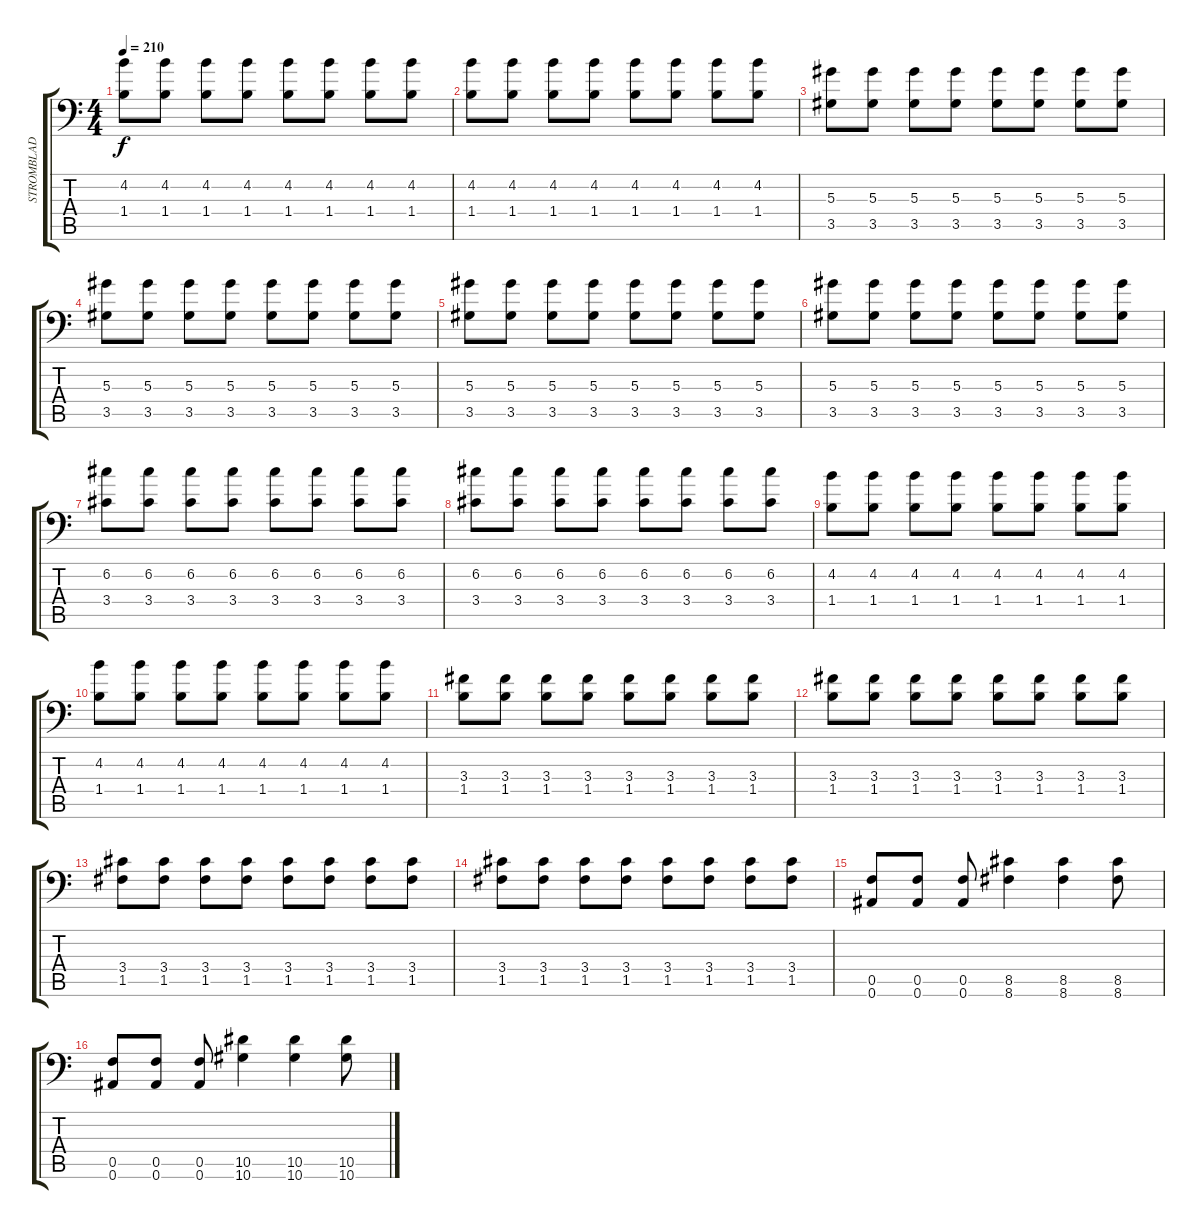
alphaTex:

\track ("STROMBLAD DISTORTION" "STROMBLAD ") {instrument distortionguitar}
\staff {score tabs}
\tuning (C4 G3 Eb3 Bb2 F2 Bb1) {hide}
\ts (4 4)
\tempo 210
\clef f4
\ks c
(4.2 1.4).8{dy f} (4.2 1.4).8 (4.2 1.4).8 (4.2 1.4).8 (4.2 1.4).8 (4.2 1.4).8 (4.2 1.4).8 (4.2 1.4).8 |
(4.2 1.4).8 (4.2 1.4).8 (4.2 1.4).8 (4.2 1.4).8 (4.2 1.4).8 (4.2 1.4).8 (4.2 1.4).8 (4.2 1.4).8 |
(5.3 3.5).8 (5.3 3.5).8 (5.3 3.5).8 (5.3 3.5).8 (5.3 3.5).8 (5.3 3.5).8 (5.3 3.5).8 (5.3 3.5).8 |
(5.3 3.5).8 (5.3 3.5).8 (5.3 3.5).8 (5.3 3.5).8 (5.3 3.5).8 (5.3 3.5).8 (5.3 3.5).8 (5.3 3.5).8 |
(5.3 3.5).8 (5.3 3.5).8 (5.3 3.5).8 (5.3 3.5).8 (5.3 3.5).8 (5.3 3.5).8 (5.3 3.5).8 (5.3 3.5).8 |
(5.3 3.5).8 (5.3 3.5).8 (5.3 3.5).8 (5.3 3.5).8 (5.3 3.5).8 (5.3 3.5).8 (5.3 3.5).8 (5.3 3.5).8 |
(6.2 3.4).8 (6.2 3.4).8 (6.2 3.4).8 (6.2 3.4).8 (6.2 3.4).8 (6.2 3.4).8 (6.2 3.4).8 (6.2 3.4).8 |
(6.2 3.4).8 (6.2 3.4).8 (6.2 3.4).8 (6.2 3.4).8 (6.2 3.4).8 (6.2 3.4).8 (6.2 3.4).8 (6.2 3.4).8 |
(4.2 1.4).8 (4.2 1.4).8 (4.2 1.4).8 (4.2 1.4).8 (4.2 1.4).8 (4.2 1.4).8 (4.2 1.4).8 (4.2 1.4).8 |
(4.2 1.4).8 (4.2 1.4).8 (4.2 1.4).8 (4.2 1.4).8 (4.2 1.4).8 (4.2 1.4).8 (4.2 1.4).8 (4.2 1.4).8 |
(3.3 1.4).8 (3.3 1.4).8 (3.3 1.4).8 (3.3 1.4).8 (3.3 1.4).8 (3.3 1.4).8 (3.3 1.4).8 (3.3 1.4).8 |
(3.3 1.4).8 (3.3 1.4).8 (3.3 1.4).8 (3.3 1.4).8 (3.3 1.4).8 (3.3 1.4).8 (3.3 1.4).8 (3.3 1.4).8 |
(3.4 1.5).8 (3.4 1.5).8 (3.4 1.5).8 (3.4 1.5).8 (3.4 1.5).8 (3.4 1.5).8 (3.4 1.5).8 (3.4 1.5).8 |
(3.4 1.5).8 (3.4 1.5).8 (3.4 1.5).8 (3.4 1.5).8 (3.4 1.5).8 (3.4 1.5).8 (3.4 1.5).8 (3.4 1.5).8 |
(0.5 0.6).8 (0.5 0.6).8 (0.5 0.6).8 (8.5 8.6).4 (8.5 8.6).4 (8.5 8.6).8 |
(0.5 0.6).8 (0.5 0.6).8 (0.5 0.6).8 (10.5 10.6).4 (10.5 10.6).4 (10.5 10.6).8
